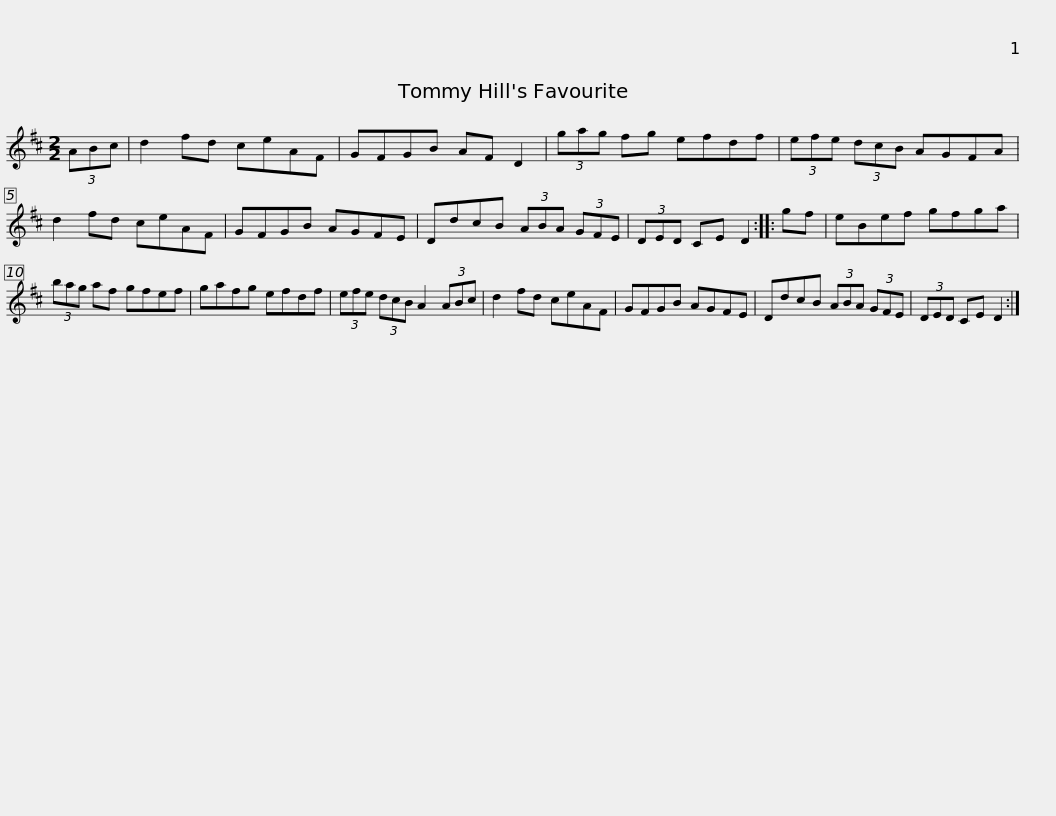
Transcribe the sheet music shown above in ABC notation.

X:1
L:1/8
M:2/2
I:linebreak $
K:D
V:1 treble
V:1
 (3ABc | d2 fd ceAF | GFGB AF D2 | (3gag fg efdf | (3efe (3dcB AGFA | %5
 d2 fd ceAF |$ GFGB AGFE | DdcB (3ABA (3GFE | (3DED CE D2 :: gf | %10
 eBef gfga | (3bag af gfef |$ gafg efdf | (3efe (3dcB A2 (3ABc | d2 fd ceAF | %15
 GFGB AGFE | DdcB (3ABA (3GFE |$ (3DED CE D2 :| %18
